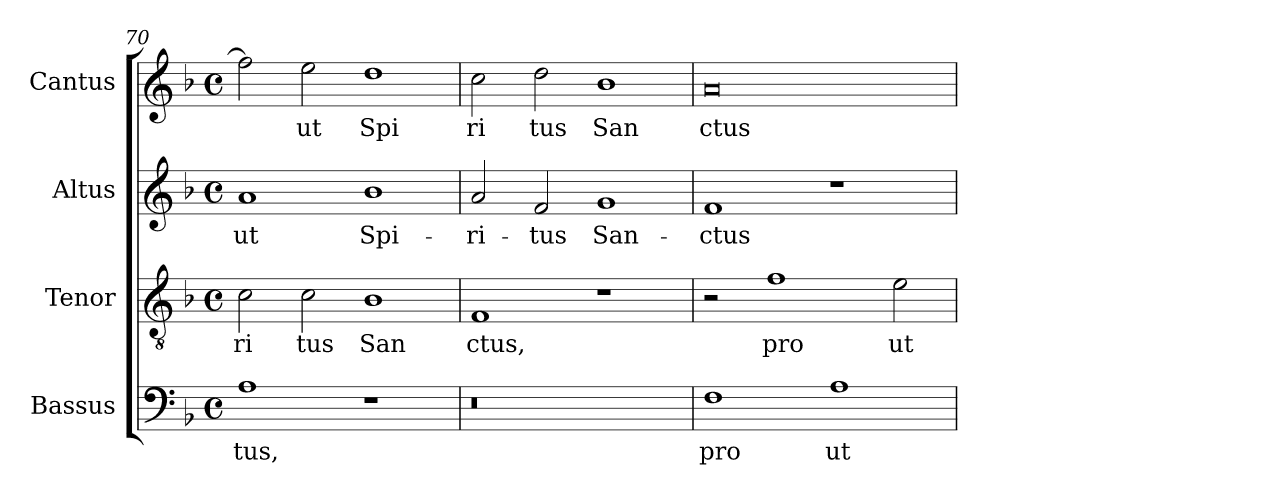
**kern	**text	**kern	**text	**kern	**text	**kern	**text
*part4	*part4	*part3	*part3	*part2	*part2	*part1	*part1
*staff4	*staff4	*staff3	*staff3	*staff2	*staff2	*staff1	*staff1
*I"Bassus	*	*I"Tenor	*	*I"Altus	*	*I"Cantus	*
*clefF4	*	*clefGv2	*	*clefG2	*	*clefG2	*
*k[b-]	*	*k[b-]	*	*k[b-]	*	*k[b-]	*
*F:	*	*F:	*	*F:	*	*F:	*
*M4/4	*	*M4/4	*	*M4/4	*	*M4/4	*
*met(c)	*	*met(c)	*	*met(c)	*	*met(c)	*
=70	=70	=70	=70	=70	=70	=70	=70
!	!LO:LY:b:cj	!	!LO:LY:b:cj	!	!LO:LY:b:cj	!	!
1A	tus,	2c\	ri	1a	-ut	2ff\]	.
!	!	!	!LO:LY:b:cj	!	!	!	!LO:LY:b:cj
.	.	2c\	tus	.	.	2ee\	ut
!	!	!	!LO:LY:b:cj	!	!LO:LY:b:cj	!	!LO:LY:b:cj
1r	.	1B-	San	1b-	Spi-	1dd	Spi
=71	=71	=71	=71	=71	=71	=71	=71
!	!	!	!LO:LY:b:cj	!	!LO:LY:b:cj	!	!LO:LY:b:cj
0r	.	1F	ctus,	2a/	-ri-	2cc\	ri
!	!	!	!	!	!LO:LY:b:cj	!	!LO:LY:b:cj
.	.	.	.	2f/	-tus	2dd\	tus
!	!	!	!	!	!LO:LY:b:cj	!	!LO:LY:b:cj
.	.	1r	.	1g	San-	1b-	San
=72	=72	=72	=72	=72	=72	=72	=72
!	!LO:LY:b:cj	!	!	!	!LO:LY:b:cj	!	!LO:LY:b:cj
1F	pro	2r	.	1f	-ctus	0a	ctus
!	!	!	!LO:LY:b:cj	!	!	!	!
.	.	1f	pro	.	.	.	.
!	!LO:LY:b:cj	!	!	!	!	!	!
1A	ut	.	.	1r	.	.	.
!	!	!	!LO:LY:b:cj	!	!	!	!
.	.	2e\	ut	.	.	.	.
=	=	=	=	=	=	=	=
*-	*-	*-	*-	*-	*-	*-	*-
